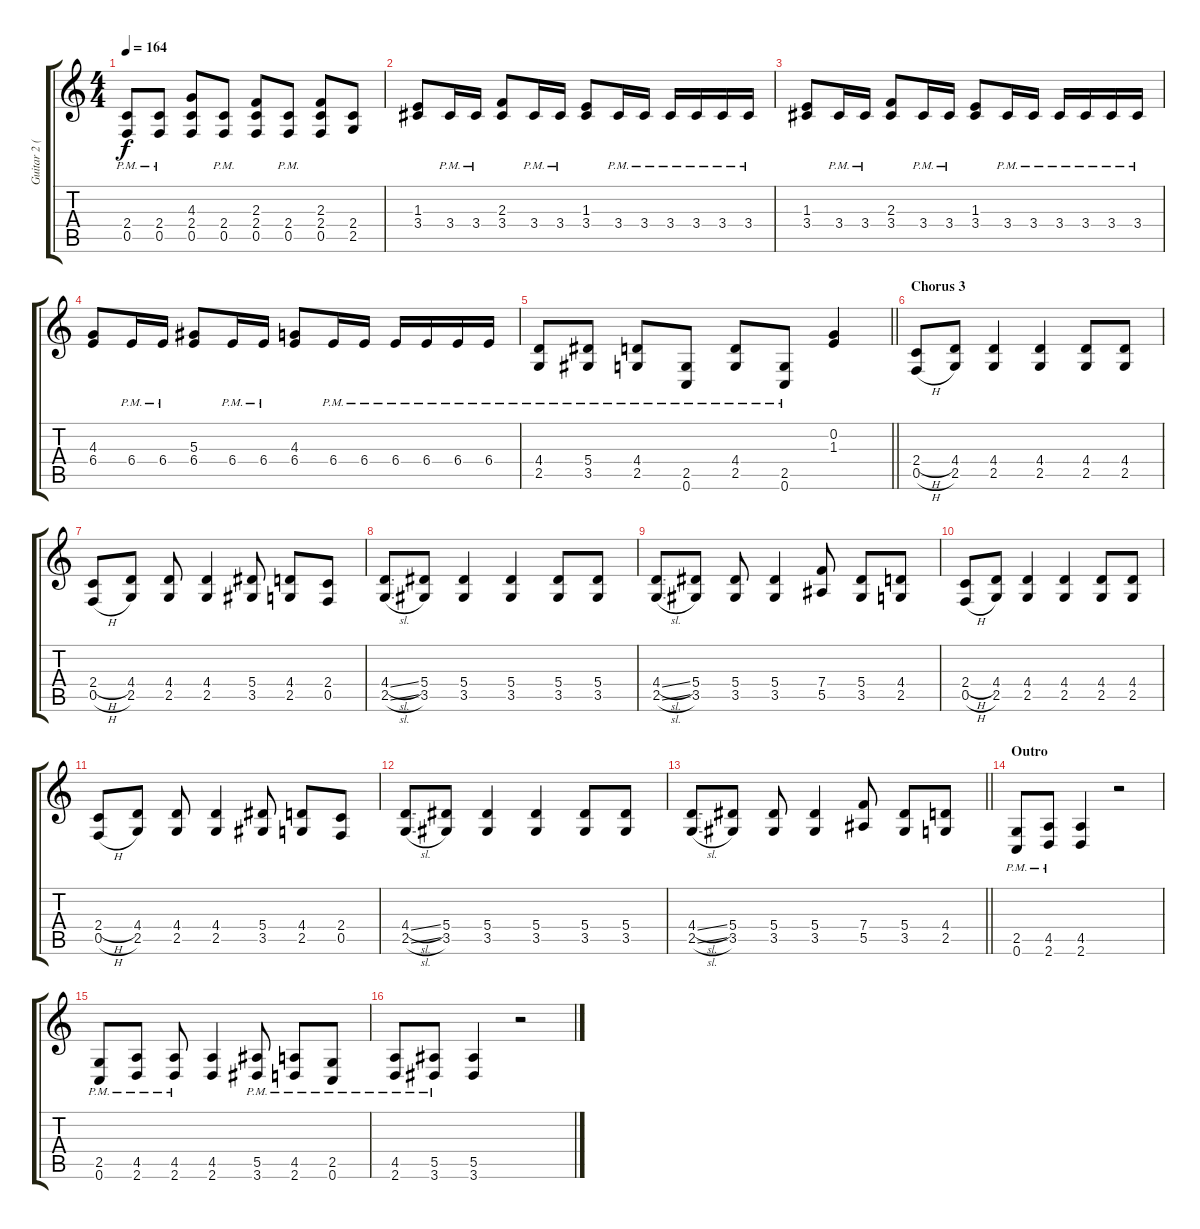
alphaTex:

\track ("Guitar 2 (Distortion)" "Guitar 2 (") {instrument distortionguitar}
\staff {score tabs}
\tuning (C4 G3 Eb3 Bb2 F2 C2) {hide}
\ts (4 4)
\tempo 164
\clef g2
\ks c
(2.4{pm} 0.5{pm}).8{dy f} (2.4{pm} 0.5{pm}).8 (4.3 2.4 0.5).8 (2.4{pm} 0.5{pm}).8 (2.3 2.4 0.5).8 (2.4{pm} 0.5{pm}).8 (2.3 2.4 0.5).8 (2.4 2.5).8 |
(1.3 3.4).8 3.4{pm}.16 3.4{pm}.16 (2.3 3.4).8 3.4{pm}.16 3.4{pm}.16 (1.3 3.4).8 3.4{pm}.16 3.4{pm}.16 3.4{pm}.16 3.4{pm}.16 3.4{pm}.16 3.4{pm}.16 |
(1.3 3.4).8 3.4{pm}.16 3.4{pm}.16 (2.3 3.4).8 3.4{pm}.16 3.4{pm}.16 (1.3 3.4).8 3.4{pm}.16 3.4{pm}.16 3.4{pm}.16 3.4{pm}.16 3.4{pm}.16 3.4{pm}.16 |
(4.3 6.4).8 6.4{pm}.16 6.4{pm}.16 (5.3 6.4).8 6.4{pm}.16 6.4{pm}.16 (4.3 6.4).8 6.4{pm}.16 6.4{pm}.16 6.4{pm}.16 6.4{pm}.16 6.4{pm}.16 6.4{pm}.16 |
\barLineRight lightlight
(4.4{pm} 2.5{pm}).8 (5.4{pm} 3.5{pm}).8 (4.4{pm} 2.5{pm}).8 (2.5{pm} 0.6{pm}).8 (4.4{pm} 2.5{pm}).8 (2.5{pm} 0.6{pm}).8 (0.2 1.3).4 |
\section ("" "Chorus 3")
(2.4{h} 0.5{h}).8 (4.4 2.5).8 (4.4 2.5).4 (4.4 2.5).4 (4.4 2.5).8 (4.4 2.5).8 |
(2.4{h} 0.5{h}).8 (4.4 2.5).8 (4.4 2.5).8 (4.4 2.5).4 (5.4 3.5).8 (4.4 2.5).8 (2.4 0.5).8 |
(4.4{sl} 2.5{sl}).8 (5.4 3.5).8 (5.4 3.5).4 (5.4 3.5).4 (5.4 3.5).8 (5.4 3.5).8 |
(4.4{sl} 2.5{sl}).8 (5.4 3.5).8 (5.4 3.5).8 (5.4 3.5).4 (7.4 5.5).8 (5.4 3.5).8 (4.4 2.5).8 |
(2.4{h} 0.5{h}).8 (4.4 2.5).8 (4.4 2.5).4 (4.4 2.5).4 (4.4 2.5).8 (4.4 2.5).8 |
(2.4{h} 0.5{h}).8 (4.4 2.5).8 (4.4 2.5).8 (4.4 2.5).4 (5.4 3.5).8 (4.4 2.5).8 (2.4 0.5).8 |
(4.4{sl} 2.5{sl}).8 (5.4 3.5).8 (5.4 3.5).4 (5.4 3.5).4 (5.4 3.5).8 (5.4 3.5).8 |
\barLineRight lightlight
(4.4{sl} 2.5{sl}).8 (5.4 3.5).8 (5.4 3.5).8 (5.4 3.5).4 (7.4 5.5).8 (5.4 3.5).8 (4.4 2.5).8 |
\section ("" "Outro")
(2.5{pm} 0.6{pm}).8 (4.5{pm} 2.6{pm}).8 (4.5 2.6).4 r.2 |
(2.5{pm} 0.6{pm}).8 (4.5{pm} 2.6{pm}).8 (4.5{pm} 2.6{pm}).8 (4.5 2.6).4 (5.5{pm} 3.6{pm}).8 (4.5{pm} 2.6{pm}).8 (2.5{pm} 0.6{pm}).8 |
(4.5{pm} 2.6{pm}).8 (5.5{pm} 3.6{pm}).8 (5.5 3.6).4 r.2
